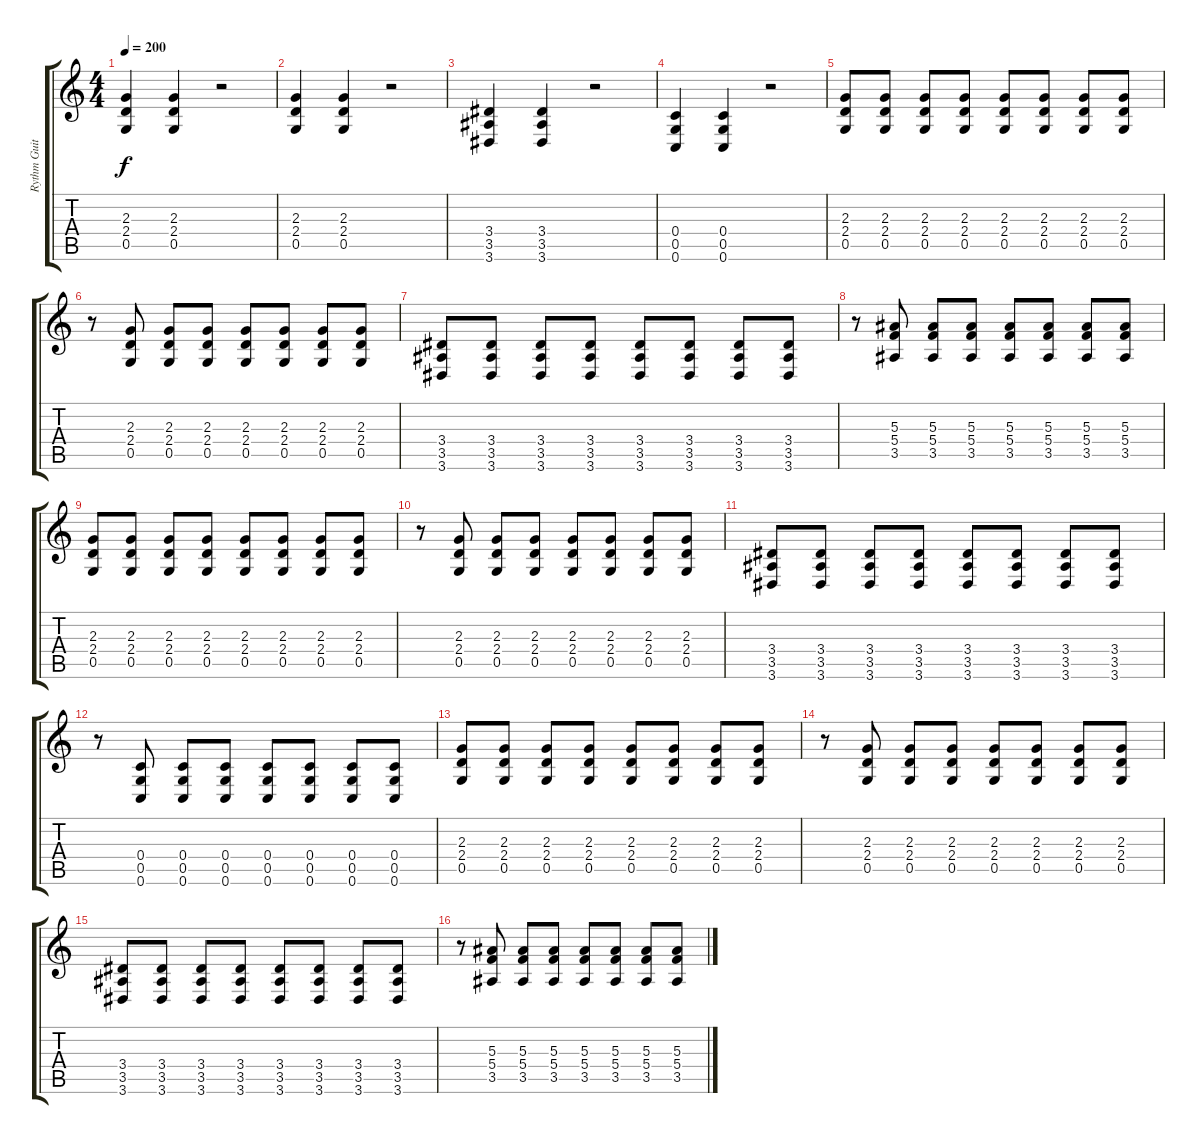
\track ("Rythm Guitar" "Rythm Guit") {instrument distortionguitar}
\staff {score tabs}
\tuning (D4 A3 F3 C3 G2 C2) {hide}
\ts (4 4)
\tempo 200
\clef g2
\ks c
(2.3 2.4 0.5).4{dy f instrument distortionguitar} (2.3 2.4 0.5).4 r.2 |
(2.3 2.4 0.5).4 (2.3 2.4 0.5).4 r.2 |
(3.4 3.5 3.6).4 (3.4 3.5 3.6).4 r.2 |
(0.4 0.5 0.6).4 (0.4 0.5 0.6).4 r.2 |
(2.3 2.4 0.5).8{instrument distortionguitar} (2.3 2.4 0.5).8 (2.3 2.4 0.5).8 (2.3 2.4 0.5).8 (2.3 2.4 0.5).8 (2.3 2.4 0.5).8 (2.3 2.4 0.5).8 (2.3 2.4 0.5).8 |
r.8 (2.3 2.4 0.5).8 (2.3 2.4 0.5).8 (2.3 2.4 0.5).8 (2.3 2.4 0.5).8 (2.3 2.4 0.5).8 (2.3 2.4 0.5).8 (2.3 2.4 0.5).8 |
(3.4 3.5 3.6).8 (3.4 3.5 3.6).8 (3.4 3.5 3.6).8 (3.4 3.5 3.6).8 (3.4 3.5 3.6).8 (3.4 3.5 3.6).8 (3.4 3.5 3.6).8 (3.4 3.5 3.6).8 |
r.8 (5.3 5.4 3.5).8 (5.3 5.4 3.5).8 (5.3 5.4 3.5).8 (5.3 5.4 3.5).8 (5.3 5.4 3.5).8 (5.3 5.4 3.5).8 (5.3 5.4 3.5).8 |
(2.3 2.4 0.5).8{instrument distortionguitar} (2.3 2.4 0.5).8 (2.3 2.4 0.5).8 (2.3 2.4 0.5).8 (2.3 2.4 0.5).8 (2.3 2.4 0.5).8 (2.3 2.4 0.5).8 (2.3 2.4 0.5).8 |
r.8 (2.3 2.4 0.5).8 (2.3 2.4 0.5).8 (2.3 2.4 0.5).8 (2.3 2.4 0.5).8 (2.3 2.4 0.5).8 (2.3 2.4 0.5).8 (2.3 2.4 0.5).8 |
(3.4 3.5 3.6).8 (3.4 3.5 3.6).8 (3.4 3.5 3.6).8 (3.4 3.5 3.6).8 (3.4 3.5 3.6).8 (3.4 3.5 3.6).8 (3.4 3.5 3.6).8 (3.4 3.5 3.6).8 |
r.8 (0.4 0.5 0.6).8 (0.4 0.5 0.6).8 (0.4 0.5 0.6).8 (0.4 0.5 0.6).8 (0.4 0.5 0.6).8 (0.4 0.5 0.6).8 (0.4 0.5 0.6).8 |
(2.3 2.4 0.5).8{instrument distortionguitar} (2.3 2.4 0.5).8 (2.3 2.4 0.5).8 (2.3 2.4 0.5).8 (2.3 2.4 0.5).8 (2.3 2.4 0.5).8 (2.3 2.4 0.5).8 (2.3 2.4 0.5).8 |
r.8 (2.3 2.4 0.5).8 (2.3 2.4 0.5).8 (2.3 2.4 0.5).8 (2.3 2.4 0.5).8 (2.3 2.4 0.5).8 (2.3 2.4 0.5).8 (2.3 2.4 0.5).8 |
(3.4 3.5 3.6).8 (3.4 3.5 3.6).8 (3.4 3.5 3.6).8 (3.4 3.5 3.6).8 (3.4 3.5 3.6).8 (3.4 3.5 3.6).8 (3.4 3.5 3.6).8 (3.4 3.5 3.6).8 |
r.8 (5.3 5.4 3.5).8 (5.3 5.4 3.5).8 (5.3 5.4 3.5).8 (5.3 5.4 3.5).8 (5.3 5.4 3.5).8 (5.3 5.4 3.5).8 (5.3 5.4 3.5).8
